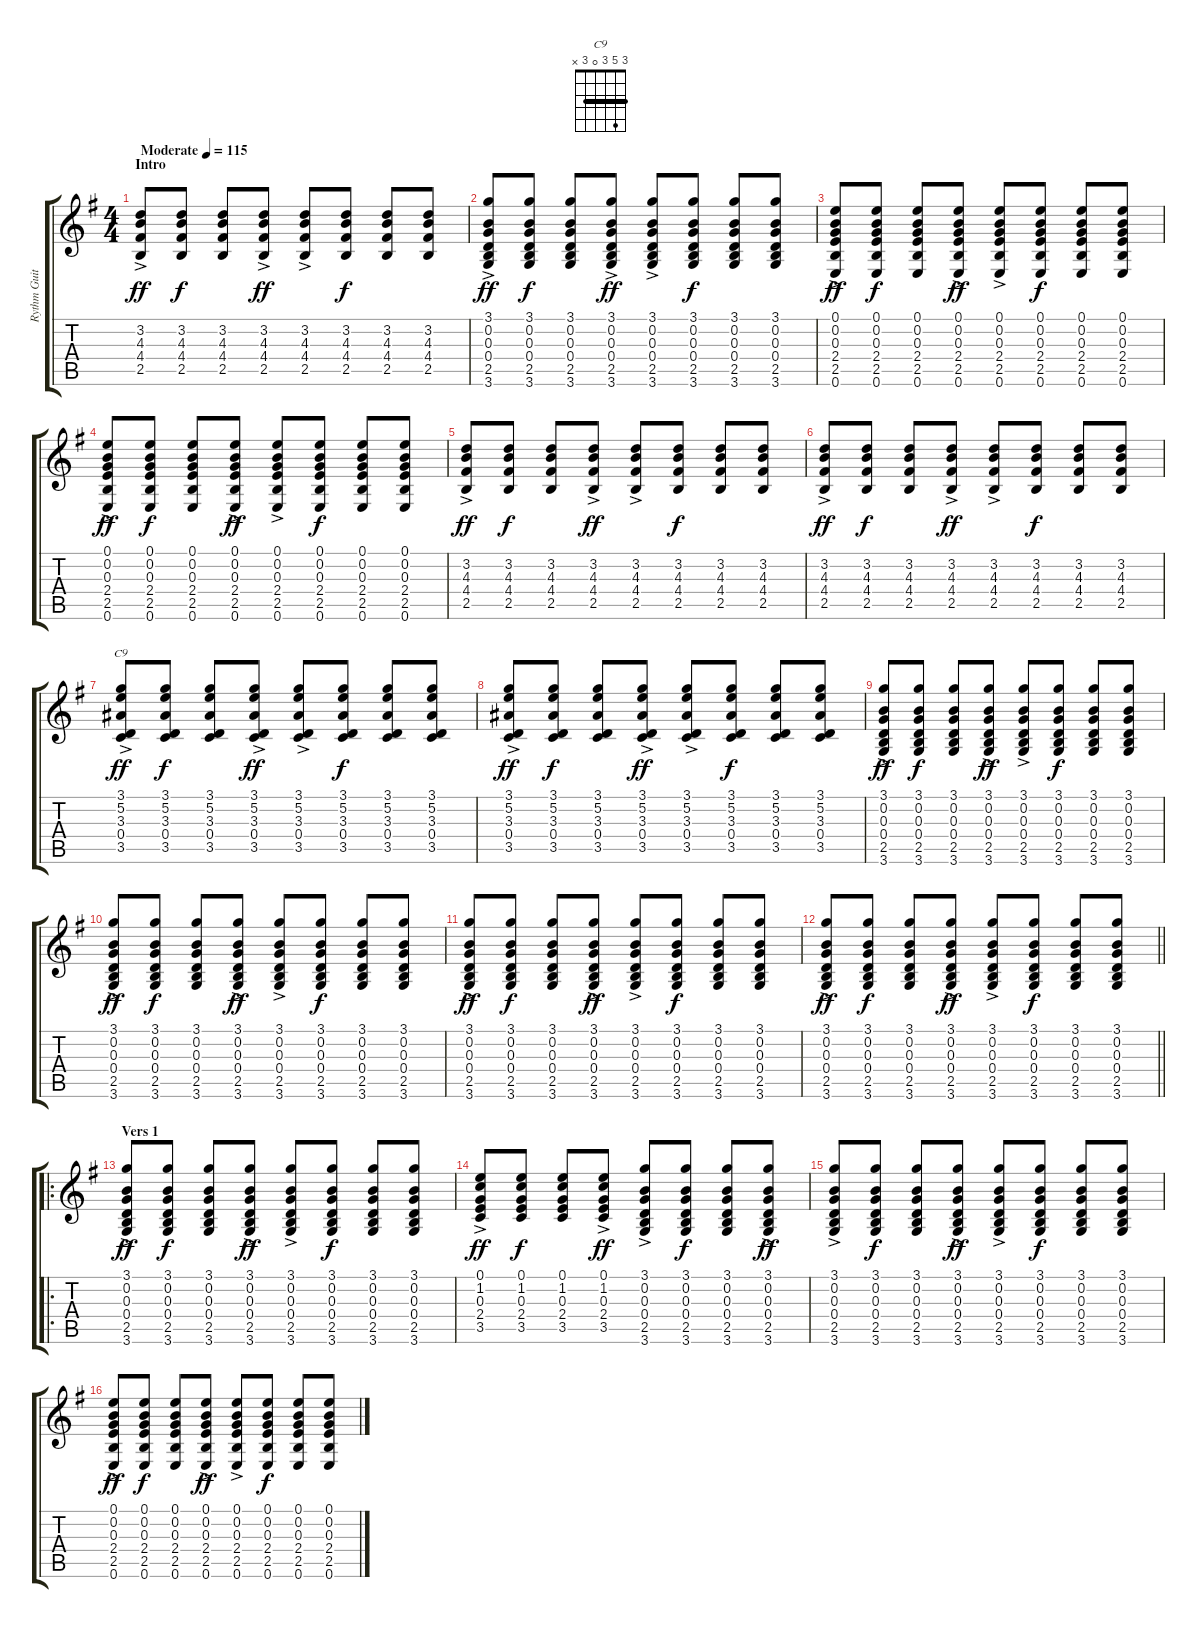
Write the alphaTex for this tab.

\track ("Rythm Guitar" "Rythm Guit") {instrument acousticguitarsteel}
\staff {score tabs}
\tuning (E4 B3 G3 D3 A2 E2) {hide}
\chord ("C9" 3 5 3 0 3 x) {barre 3}
\ts (4 4)
\section ("" "Intro")
\tempo (115 "Moderate")
\clef g2
\ks eminor
(3.2{ac} 4.3{ac} 4.4{ac} 2.5{ac}).8{dy ff instrument acousticguitarsteel} (3.2 4.3 4.4 2.5).8{dy f} (3.2 4.3 4.4 2.5).8 (3.2{ac} 4.3{ac} 4.4{ac} 2.5{ac}).8{dy ff} (3.2{ac} 4.3{ac} 4.4{ac} 2.5{ac}).8 (3.2 4.3 4.4 2.5).8{dy f} (3.2 4.3 4.4 2.5).8 (3.2 4.3 4.4 2.5).8 |
(3.1{ac} 0.2{ac} 0.3{ac} 0.4{ac} 2.5{ac} 3.6{ac}).8{dy ff} (3.1 0.2 0.3 0.4 2.5 3.6).8{dy f} (3.1 0.2 0.3 0.4 2.5 3.6).8 (3.1{ac} 0.2{ac} 0.3{ac} 0.4{ac} 2.5{ac} 3.6{ac}).8{dy ff} (3.1{ac} 0.2{ac} 0.3{ac} 0.4{ac} 2.5{ac} 3.6{ac}).8 (3.1 0.2 0.3 0.4 2.5 3.6).8{dy f} (3.1 0.2 0.3 0.4 2.5 3.6).8 (3.1 0.2 0.3 0.4 2.5 3.6).8 |
(0.1{ac} 0.2{ac} 0.3{ac} 2.4{ac} 2.5{ac} 0.6{ac}).8{dy ff} (0.1 0.2 0.3 2.4 2.5 0.6).8{dy f} (0.1 0.2 0.3 2.4 2.5 0.6).8 (0.1{ac} 0.2{ac} 0.3{ac} 2.4{ac} 2.5{ac} 0.6{ac}).8{dy ff} (0.1{ac} 0.2{ac} 0.3{ac} 2.4{ac} 2.5{ac} 0.6{ac}).8 (0.1 0.2 0.3 2.4 2.5 0.6).8{dy f} (0.1 0.2 0.3 2.4 2.5 0.6).8 (0.1 0.2 0.3 2.4 2.5 0.6).8 |
(0.1{ac} 0.2{ac} 0.3{ac} 2.4{ac} 2.5{ac} 0.6{ac}).8{dy ff} (0.1 0.2 0.3 2.4 2.5 0.6).8{dy f} (0.1 0.2 0.3 2.4 2.5 0.6).8 (0.1{ac} 0.2{ac} 0.3{ac} 2.4{ac} 2.5{ac} 0.6{ac}).8{dy ff} (0.1{ac} 0.2{ac} 0.3{ac} 2.4{ac} 2.5{ac} 0.6{ac}).8 (0.1 0.2 0.3 2.4 2.5 0.6).8{dy f} (0.1 0.2 0.3 2.4 2.5 0.6).8 (0.1 0.2 0.3 2.4 2.5 0.6).8 |
(3.2{ac} 4.3{ac} 4.4{ac} 2.5{ac}).8{dy ff} (3.2 4.3 4.4 2.5).8{dy f} (3.2 4.3 4.4 2.5).8 (3.2{ac} 4.3{ac} 4.4{ac} 2.5{ac}).8{dy ff} (3.2{ac} 4.3{ac} 4.4{ac} 2.5{ac}).8 (3.2 4.3 4.4 2.5).8{dy f} (3.2 4.3 4.4 2.5).8 (3.2 4.3 4.4 2.5).8 |
(3.2{ac} 4.3{ac} 4.4{ac} 2.5{ac}).8{dy ff} (3.2 4.3 4.4 2.5).8{dy f} (3.2 4.3 4.4 2.5).8 (3.2{ac} 4.3{ac} 4.4{ac} 2.5{ac}).8{dy ff} (3.2{ac} 4.3{ac} 4.4{ac} 2.5{ac}).8 (3.2 4.3 4.4 2.5).8{dy f} (3.2 4.3 4.4 2.5).8 (3.2 4.3 4.4 2.5).8 |
(3.1{ac} 5.2{ac} 3.3{ac} 0.4{ac} 3.5{ac}).8{ch "C9" dy ff} (3.1 5.2 3.3 0.4 3.5).8{dy f} (3.1 5.2 3.3 0.4 3.5).8 (3.1{ac} 5.2{ac} 3.3{ac} 0.4{ac} 3.5{ac}).8{dy ff} (3.1{ac} 5.2{ac} 3.3{ac} 0.4{ac} 3.5{ac}).8 (3.1 5.2 3.3 0.4 3.5).8{dy f} (3.1 5.2 3.3 0.4 3.5).8 (3.1 5.2 3.3 0.4 3.5).8 |
(3.1{ac} 5.2{ac} 3.3{ac} 0.4{ac} 3.5{ac}).8{dy ff} (3.1 5.2 3.3 0.4 3.5).8{dy f} (3.1 5.2 3.3 0.4 3.5).8 (3.1{ac} 5.2{ac} 3.3{ac} 0.4{ac} 3.5{ac}).8{dy ff} (3.1{ac} 5.2{ac} 3.3{ac} 0.4{ac} 3.5{ac}).8 (3.1 5.2 3.3 0.4 3.5).8{dy f} (3.1 5.2 3.3 0.4 3.5).8 (3.1 5.2 3.3 0.4 3.5).8 |
(3.1{ac} 0.2{ac} 0.3{ac} 0.4{ac} 2.5{ac} 3.6{ac}).8{dy ff} (3.1 0.2 0.3 0.4 2.5 3.6).8{dy f} (3.1 0.2 0.3 0.4 2.5 3.6).8 (3.1{ac} 0.2{ac} 0.3{ac} 0.4{ac} 2.5{ac} 3.6{ac}).8{dy ff} (3.1{ac} 0.2{ac} 0.3{ac} 0.4{ac} 2.5{ac} 3.6{ac}).8 (3.1 0.2 0.3 0.4 2.5 3.6).8{dy f} (3.1 0.2 0.3 0.4 2.5 3.6).8 (3.1 0.2 0.3 0.4 2.5 3.6).8 |
(3.1{ac} 0.2{ac} 0.3{ac} 0.4{ac} 2.5{ac} 3.6{ac}).8{dy ff} (3.1 0.2 0.3 0.4 2.5 3.6).8{dy f} (3.1 0.2 0.3 0.4 2.5 3.6).8 (3.1{ac} 0.2{ac} 0.3{ac} 0.4{ac} 2.5{ac} 3.6{ac}).8{dy ff} (3.1{ac} 0.2{ac} 0.3{ac} 0.4{ac} 2.5{ac} 3.6{ac}).8 (3.1 0.2 0.3 0.4 2.5 3.6).8{dy f} (3.1 0.2 0.3 0.4 2.5 3.6).8 (3.1 0.2 0.3 0.4 2.5 3.6).8 |
(3.1{ac} 0.2{ac} 0.3{ac} 0.4{ac} 2.5{ac} 3.6{ac}).8{dy ff} (3.1 0.2 0.3 0.4 2.5 3.6).8{dy f} (3.1 0.2 0.3 0.4 2.5 3.6).8 (3.1{ac} 0.2{ac} 0.3{ac} 0.4{ac} 2.5{ac} 3.6{ac}).8{dy ff} (3.1{ac} 0.2{ac} 0.3{ac} 0.4{ac} 2.5{ac} 3.6{ac}).8 (3.1 0.2 0.3 0.4 2.5 3.6).8{dy f} (3.1 0.2 0.3 0.4 2.5 3.6).8 (3.1 0.2 0.3 0.4 2.5 3.6).8 |
\barLineRight lightlight
(3.1{ac} 0.2{ac} 0.3{ac} 0.4{ac} 2.5{ac} 3.6{ac}).8{dy ff} (3.1 0.2 0.3 0.4 2.5 3.6).8{dy f} (3.1 0.2 0.3 0.4 2.5 3.6).8 (3.1{ac} 0.2{ac} 0.3{ac} 0.4{ac} 2.5{ac} 3.6{ac}).8{dy ff} (3.1{ac} 0.2{ac} 0.3{ac} 0.4{ac} 2.5{ac} 3.6{ac}).8 (3.1 0.2 0.3 0.4 2.5 3.6).8{dy f} (3.1 0.2 0.3 0.4 2.5 3.6).8 (3.1 0.2 0.3 0.4 2.5 3.6).8 |
\ro
\section ("" "Vers 1")
(3.1{ac} 0.2{ac} 0.3{ac} 0.4{ac} 2.5{ac} 3.6{ac}).8{dy ff} (3.1 0.2 0.3 0.4 2.5 3.6).8{dy f} (3.1 0.2 0.3 0.4 2.5 3.6).8 (3.1{ac} 0.2{ac} 0.3{ac} 0.4{ac} 2.5{ac} 3.6{ac}).8{dy ff} (3.1{ac} 0.2{ac} 0.3{ac} 0.4{ac} 2.5{ac} 3.6{ac}).8 (3.1 0.2 0.3 0.4 2.5 3.6).8{dy f} (3.1 0.2 0.3 0.4 2.5 3.6).8 (3.1 0.2 0.3 0.4 2.5 3.6).8 |
(0.1{ac} 1.2{ac} 0.3{ac} 2.4{ac} 3.5{ac}).8{dy ff} (0.1 1.2 0.3 2.4 3.5).8{dy f} (0.1 1.2 0.3 2.4 3.5).8 (0.1{ac} 1.2{ac} 0.3{ac} 2.4{ac} 3.5{ac}).8{dy ff} (3.1{ac} 0.2{ac} 0.3{ac} 0.4{ac} 2.5{ac} 3.6{ac}).8 (3.1 0.2 0.3 0.4 2.5 3.6).8{dy f} (3.1 0.2 0.3 0.4 2.5 3.6).8 (3.1{ac} 0.2{ac} 0.3{ac} 0.4{ac} 2.5{ac} 3.6{ac}).8{dy ff} |
(3.1{ac} 0.2{ac} 0.3{ac} 0.4{ac} 2.5{ac} 3.6{ac}).8 (3.1 0.2 0.3 0.4 2.5 3.6).8{dy f} (3.1 0.2 0.3 0.4 2.5 3.6).8 (3.1{ac} 0.2{ac} 0.3{ac} 0.4{ac} 2.5{ac} 3.6{ac}).8{dy ff} (3.1{ac} 0.2{ac} 0.3{ac} 0.4{ac} 2.5{ac} 3.6{ac}).8 (3.1 0.2 0.3 0.4 2.5 3.6).8{dy f} (3.1 0.2 0.3 0.4 2.5 3.6).8 (3.1 0.2 0.3 0.4 2.5 3.6).8 |
(0.1{ac} 0.2{ac} 0.3{ac} 2.4{ac} 2.5{ac} 0.6{ac}).8{dy ff} (0.1 0.2 0.3 2.4 2.5 0.6).8{dy f} (0.1 0.2 0.3 2.4 2.5 0.6).8 (0.1{ac} 0.2{ac} 0.3{ac} 2.4{ac} 2.5{ac} 0.6{ac}).8{dy ff} (0.1{ac} 0.2{ac} 0.3{ac} 2.4{ac} 2.5{ac} 0.6{ac}).8 (0.1 0.2 0.3 2.4 2.5 0.6).8{dy f} (0.1 0.2 0.3 2.4 2.5 0.6).8 (0.1 0.2 0.3 2.4 2.5 0.6).8
